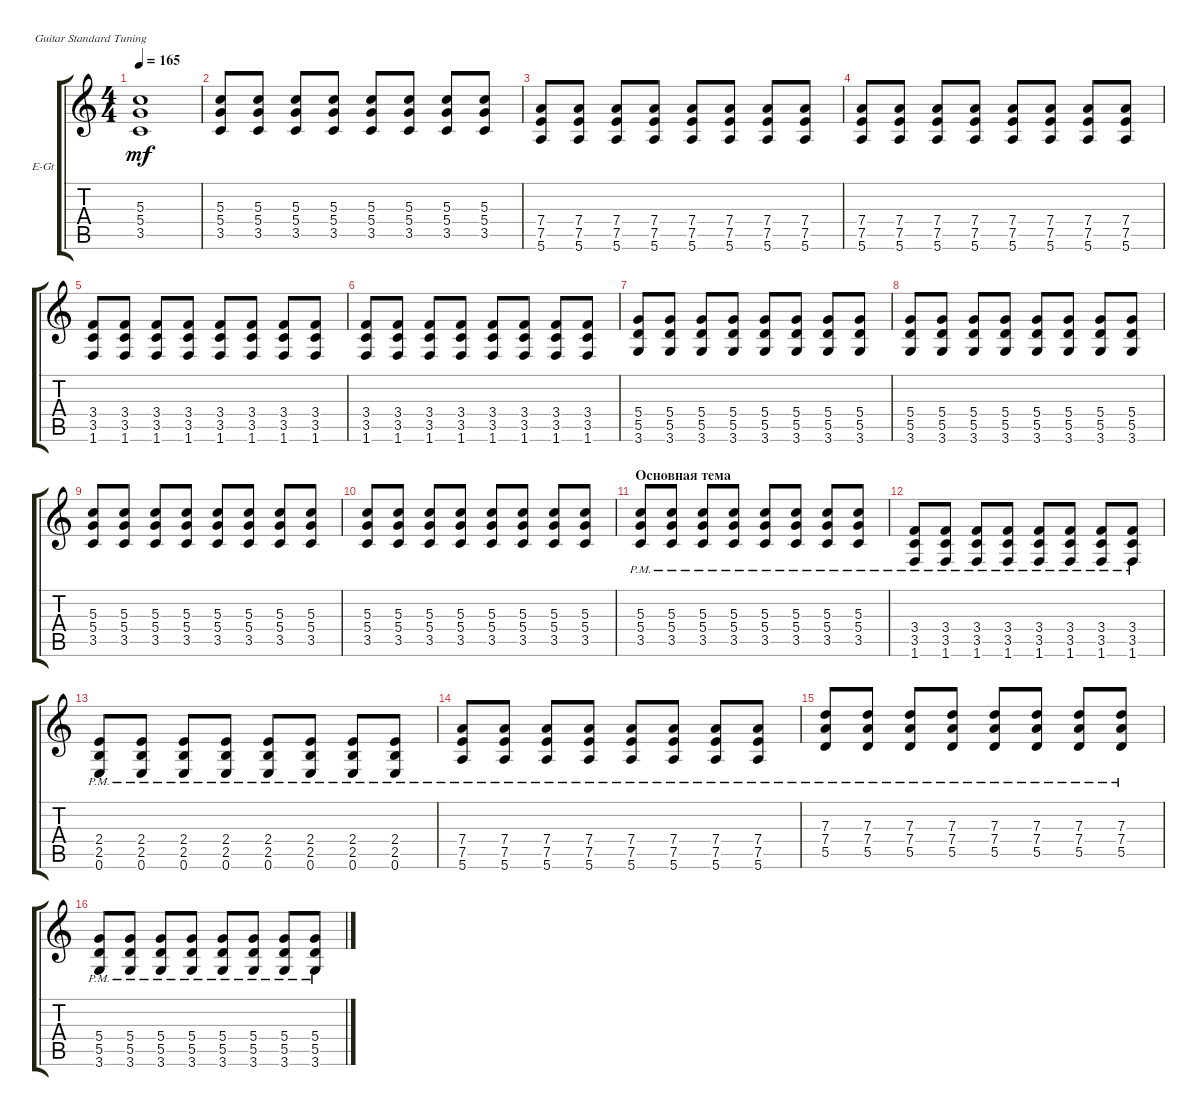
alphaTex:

\defaultSystemsLayout 4
\bracketExtendMode groupsimilarinstruments
\firstSystemTrackNameOrientation horizontal
\otherSystemsTrackNameOrientation horizontal
\track ("Artem Guitar" "E-Gt") {instrument distortionguitar}
\staff {score tabs}
\tuning (E4 B3 G3 D3 A2 E2)
\ts (4 4)
\tempo 165
\clef g2
\ks c
(3.5 5.4 5.3).1{dy mf} |
(3.5 5.4 5.3).8 (3.5 5.4 5.3).8 (3.5 5.4 5.3).8 (3.5 5.4 5.3).8 (3.5 5.4 5.3).8 (3.5 5.4 5.3).8 (3.5 5.4 5.3).8 (3.5 5.4 5.3).8 |
(5.6 7.5 7.4).8 (5.6 7.5 7.4).8 (5.6 7.5 7.4).8 (5.6 7.5 7.4).8 (5.6 7.5 7.4).8 (5.6 7.5 7.4).8 (5.6 7.5 7.4).8 (5.6 7.5 7.4).8 |
(5.6 7.5 7.4).8 (5.6 7.5 7.4).8 (5.6 7.5 7.4).8 (5.6 7.5 7.4).8 (5.6 7.5 7.4).8 (5.6 7.5 7.4).8 (5.6 7.5 7.4).8 (5.6 7.5 7.4).8 |
(1.6 3.5 3.4).8 (1.6 3.5 3.4).8 (1.6 3.5 3.4).8 (1.6 3.5 3.4).8 (1.6 3.5 3.4).8 (1.6 3.5 3.4).8 (1.6 3.5 3.4).8 (1.6 3.5 3.4).8 |
(1.6 3.5 3.4).8 (1.6 3.5 3.4).8 (1.6 3.5 3.4).8 (1.6 3.5 3.4).8 (1.6 3.5 3.4).8 (1.6 3.5 3.4).8 (1.6 3.5 3.4).8 (1.6 3.5 3.4).8 |
(3.6 5.5 5.4).8 (3.6 5.5 5.4).8 (3.6 5.5 5.4).8 (3.6 5.5 5.4).8 (3.6 5.5 5.4).8 (3.6 5.5 5.4).8 (3.6 5.5 5.4).8 (3.6 5.5 5.4).8 |
(3.6 5.5 5.4).8 (3.6 5.5 5.4).8 (3.6 5.5 5.4).8 (3.6 5.5 5.4).8 (3.6 5.5 5.4).8 (3.6 5.5 5.4).8 (3.6 5.5 5.4).8 (3.6 5.5 5.4).8 |
(3.5 5.4 5.3).8 (3.5 5.4 5.3).8 (3.5 5.4 5.3).8 (3.5 5.4 5.3).8 (3.5 5.4 5.3).8 (3.5 5.4 5.3).8 (3.5 5.4 5.3).8 (3.5 5.4 5.3).8 |
(3.5 5.4 5.3).8 (3.5 5.4 5.3).8 (3.5 5.4 5.3).8 (3.5 5.4 5.3).8 (3.5 5.4 5.3).8 (3.5 5.4 5.3).8 (3.5 5.4 5.3).8 (3.5 5.4 5.3).8 |
\section ("" "Основная тема")
(3.5{pm} 5.4{pm} 5.3{pm}).8 (5.3{pm} 5.4{pm} 3.5{pm}).8 (3.5{pm} 5.4{pm} 5.3{pm}).8 (5.3{pm} 5.4{pm} 3.5{pm}).8 (3.5{pm} 5.4{pm} 5.3{pm}).8 (5.3{pm} 5.4{pm} 3.5{pm}).8 (3.5{pm} 5.4{pm} 5.3{pm}).8 (5.3{pm} 5.4{pm} 3.5{pm}).8 |
(1.6{pm} 3.5{pm} 3.4{pm}).8 (1.6{pm} 3.5{pm} 3.4{pm}).8 (1.6{pm} 3.5{pm} 3.4{pm}).8 (1.6{pm} 3.5{pm} 3.4{pm}).8 (1.6{pm} 3.5{pm} 3.4{pm}).8 (1.6{pm} 3.5{pm} 3.4{pm}).8 (1.6{pm} 3.5{pm} 3.4{pm}).8 (1.6{pm} 3.5{pm} 3.4{pm}).8 |
(0.6{pm} 2.5{pm} 2.4{pm}).8 (0.6{pm} 2.5{pm} 2.4{pm}).8 (0.6{pm} 2.5{pm} 2.4{pm}).8 (0.6{pm} 2.5{pm} 2.4{pm}).8 (0.6{pm} 2.5{pm} 2.4{pm}).8 (0.6{pm} 2.5{pm} 2.4{pm}).8 (0.6{pm} 2.5{pm} 2.4{pm}).8 (0.6{pm} 2.5{pm} 2.4{pm}).8 |
(5.6{pm} 7.5{pm} 7.4{pm}).8 (5.6{pm} 7.5{pm} 7.4{pm}).8 (5.6{pm} 7.5{pm} 7.4{pm}).8 (5.6{pm} 7.5{pm} 7.4{pm}).8 (5.6{pm} 7.5{pm} 7.4{pm}).8 (5.6{pm} 7.5{pm} 7.4{pm}).8 (5.6{pm} 7.5{pm} 7.4{pm}).8 (5.6{pm} 7.5{pm} 7.4{pm}).8 |
(5.5{pm} 7.4{pm} 7.3{pm}).8 (5.5{pm} 7.4{pm} 7.3{pm}).8 (5.5{pm} 7.4{pm} 7.3{pm}).8 (5.5{pm} 7.4{pm} 7.3{pm}).8 (5.5{pm} 7.4{pm} 7.3{pm}).8 (5.5{pm} 7.4{pm} 7.3{pm}).8 (5.5{pm} 7.4{pm} 7.3{pm}).8 (5.5{pm} 7.4{pm} 7.3{pm}).8 |
(5.5{pm} 3.6{pm} 5.4{pm}).8 (3.6{pm} 5.5{pm} 5.4{pm}).8 (3.6{pm} 5.5{pm} 5.4{pm}).8 (3.6{pm} 5.5{pm} 5.4{pm}).8 (3.6{pm} 5.5{pm} 5.4{pm}).8 (3.6{pm} 5.5{pm} 5.4{pm}).8 (3.6{pm} 5.5{pm} 5.4{pm}).8 (3.6{pm} 5.5{pm} 5.4{pm}).8
